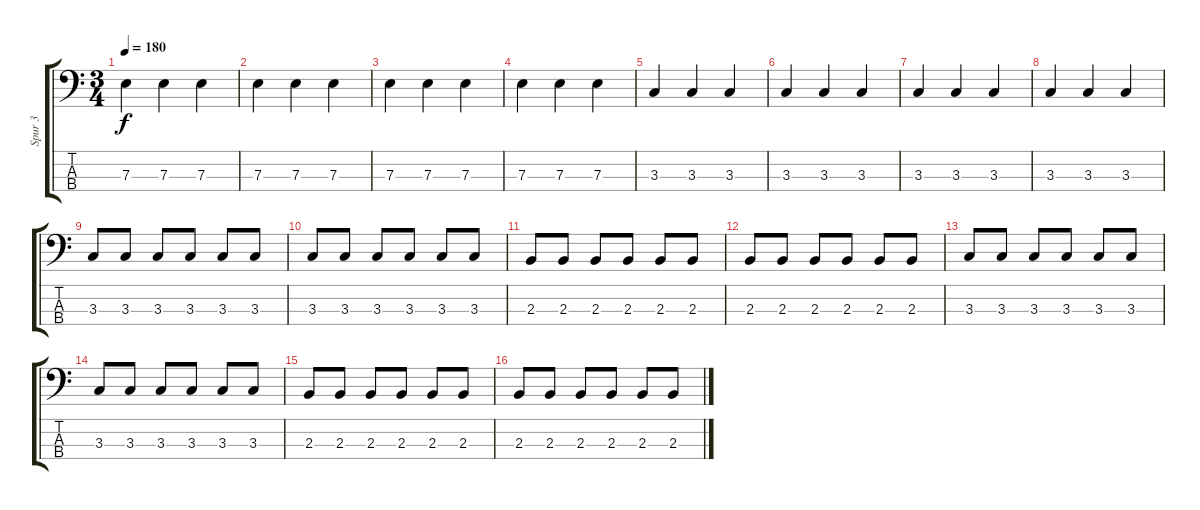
\track ("Spur 3" "Spur 3") {instrument electricbassfinger}
\staff {score tabs}
\tuning (G2 D2 A1 E1) {hide}
\ts (3 4)
\tempo 180
\clef f4
\ks c
7.3.4{dy f} 7.3.4 7.3.4 |
7.3.4 7.3.4 7.3.4 |
7.3.4 7.3.4 7.3.4 |
7.3.4 7.3.4 7.3.4 |
3.3.4 3.3.4 3.3.4 |
3.3.4 3.3.4 3.3.4 |
3.3.4 3.3.4 3.3.4 |
3.3.4 3.3.4 3.3.4 |
3.3.8 3.3.8 3.3.8 3.3.8 3.3.8 3.3.8 |
3.3.8 3.3.8 3.3.8 3.3.8 3.3.8 3.3.8 |
2.3.8 2.3.8 2.3.8 2.3.8 2.3.8 2.3.8 |
2.3.8 2.3.8 2.3.8 2.3.8 2.3.8 2.3.8 |
3.3.8 3.3.8 3.3.8 3.3.8 3.3.8 3.3.8 |
3.3.8 3.3.8 3.3.8 3.3.8 3.3.8 3.3.8 |
2.3.8 2.3.8 2.3.8 2.3.8 2.3.8 2.3.8 |
2.3.8 2.3.8 2.3.8 2.3.8 2.3.8 2.3.8
